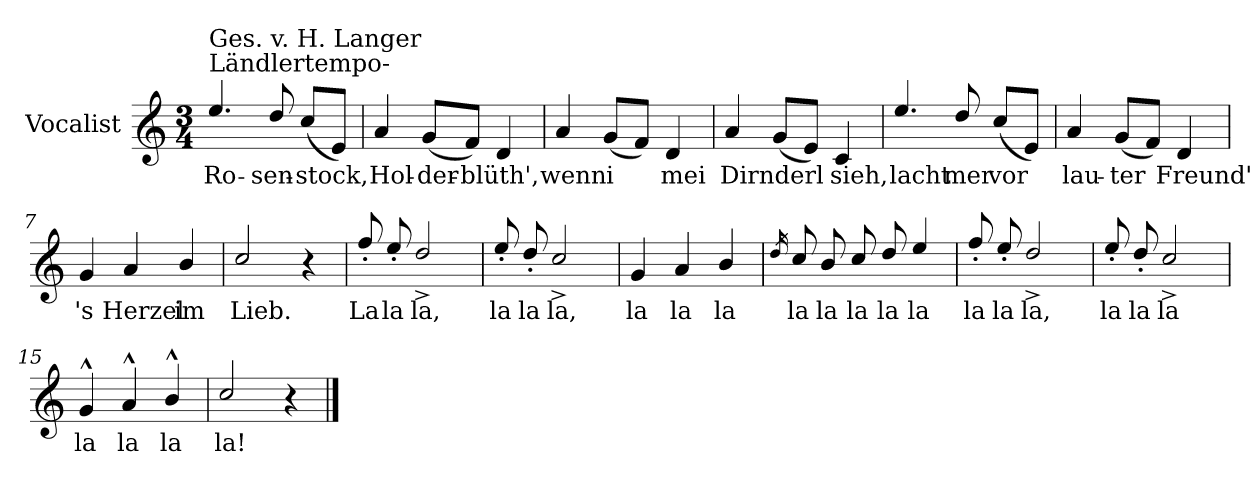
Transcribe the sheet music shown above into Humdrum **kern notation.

**kern	**text
*part1	*part1
*staff1	*staff1
*I"Vocalist	*
*clefG2	*
*k[]	*
*C:	*
*M3/4	*
=1	=1
!LO:TX:a:t=Ländlertempo-	!
!LO:TX:a:t=Ges. v. H. Langer	!
4.ee/	Ro-
8dd/	-sen-
(8ccL	-stock,
8eJ)	.
=2	=2
4a	Hol-
(8gL	-der-
8fJ)	-blüth',
4d	.
=3	=3
4a	wenn
(8gL	i
8fJ)	.
4d	mei
=4	=4
4a	Dirnderl
(8gL	.
8eJ)	.
4c	sieh,
=5	=5
4.ee/	lacht
8dd/	mer
(8ccL	vor
8eJ)	.
=6	=6
4a	lau-
(8gL	-ter
8fJ)	.
4d	Freund'
=7	=7
4g	's
4a	Herzel
4b/	im
=8	=8
2cc/	Lieb.
4r	.
=9	=9
8ff'/	La
8ee'/	la
2dd^/	la,
=10	=10
8ee'/	la
8dd'/	la
2cc^/	la,
=11	=11
4g	la
4a	la
4b/	la
=12	=12
16qdd	.
8cc/	la
8b/	la
8cc/	la
8dd/	la
4ee/	la
=13	=13
8ff'/	la
8ee'/	la
2dd^/	la,
=14	=14
8ee'/	la
8dd'/	la
2cc^/	la
=15	=15
4g^^	la
4a^^	la
4b^^/	la
=16	=16
2cc/	la!
4r	.
==	==
*-	*-
